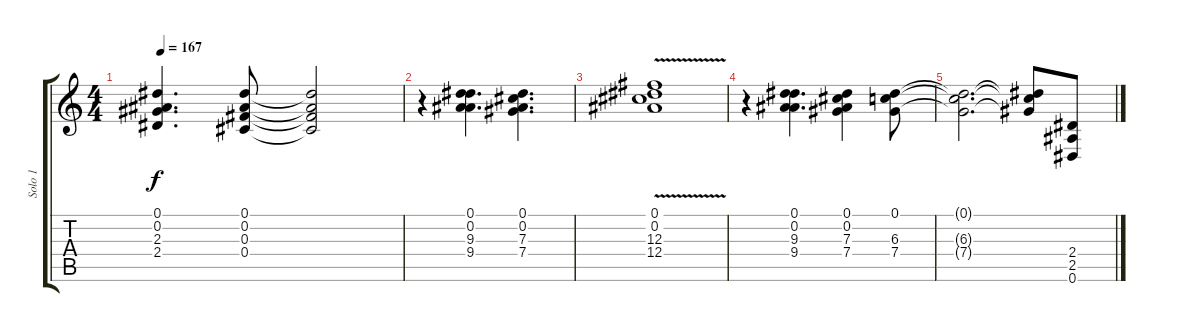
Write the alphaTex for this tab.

\track ("Solo 1" "Solo 1") {instrument distortionguitar}
\staff {score tabs}
\tuning (Eb4 Bb3 Gb3 Db3 Ab2 Eb2) {hide}
\ts (4 4)
\tempo 167
\clef g2
\ks c
(0.1 0.2 2.3 2.4).4{d dy f} (0.1 0.2 0.3 0.4).8 (0.1{t} 0.2{t} 0.3{t} 0.4{t}).2 |
r.4 (0.1 0.2 9.3 9.4).4{d} (0.1 0.2 7.3 7.4).4{d} |
(0.1{v} 0.2{v} 12.3{v} 12.4{v}).1 |
r.4 (0.1 0.2 9.3 9.4).4{d} (0.1 0.2 7.3 7.4).4 (0.1 6.3 7.4).8 |
(0.1{t} 6.3{t} 7.4{t}).2{d} (0.1{t} 6.3{t} 7.4{t}).8 (2.4 2.5 0.6).8
